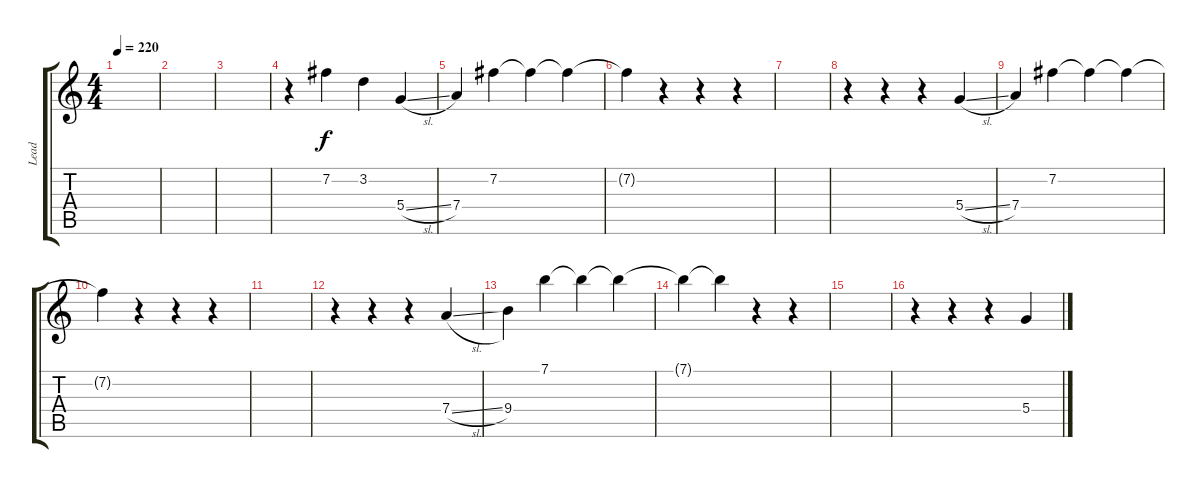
\track ("Lead" "Lead") {instrument acousticguitarnylon}
\staff {score tabs}
\tuning (E4 B3 G3 D3 A2 E2) {hide}
\ts (4 4)
\tempo 220
\clef g2
\ks c
|
|
|
r.4 7.2.4 3.2.4 5.4{sl}.4 |
7.4.4 7.2.4 7.2{t}.4 7.2{t}.4 |
7.2{t}.4 r.4 r.4 r.4 |
|
r.4 r.4 r.4 5.4{sl}.4 |
7.4.4 7.2.4 7.2{t}.4 7.2{t}.4 |
7.2{t}.4 r.4 r.4 r.4 |
|
r.4 r.4 r.4 7.4{sl}.4 |
9.4.4 7.1.4 7.1{t}.4 7.1{t}.4 |
7.1{t}.4 7.1{t}.4 r.4 r.4 |
|
r.4 r.4 r.4 5.4{sl}.4
